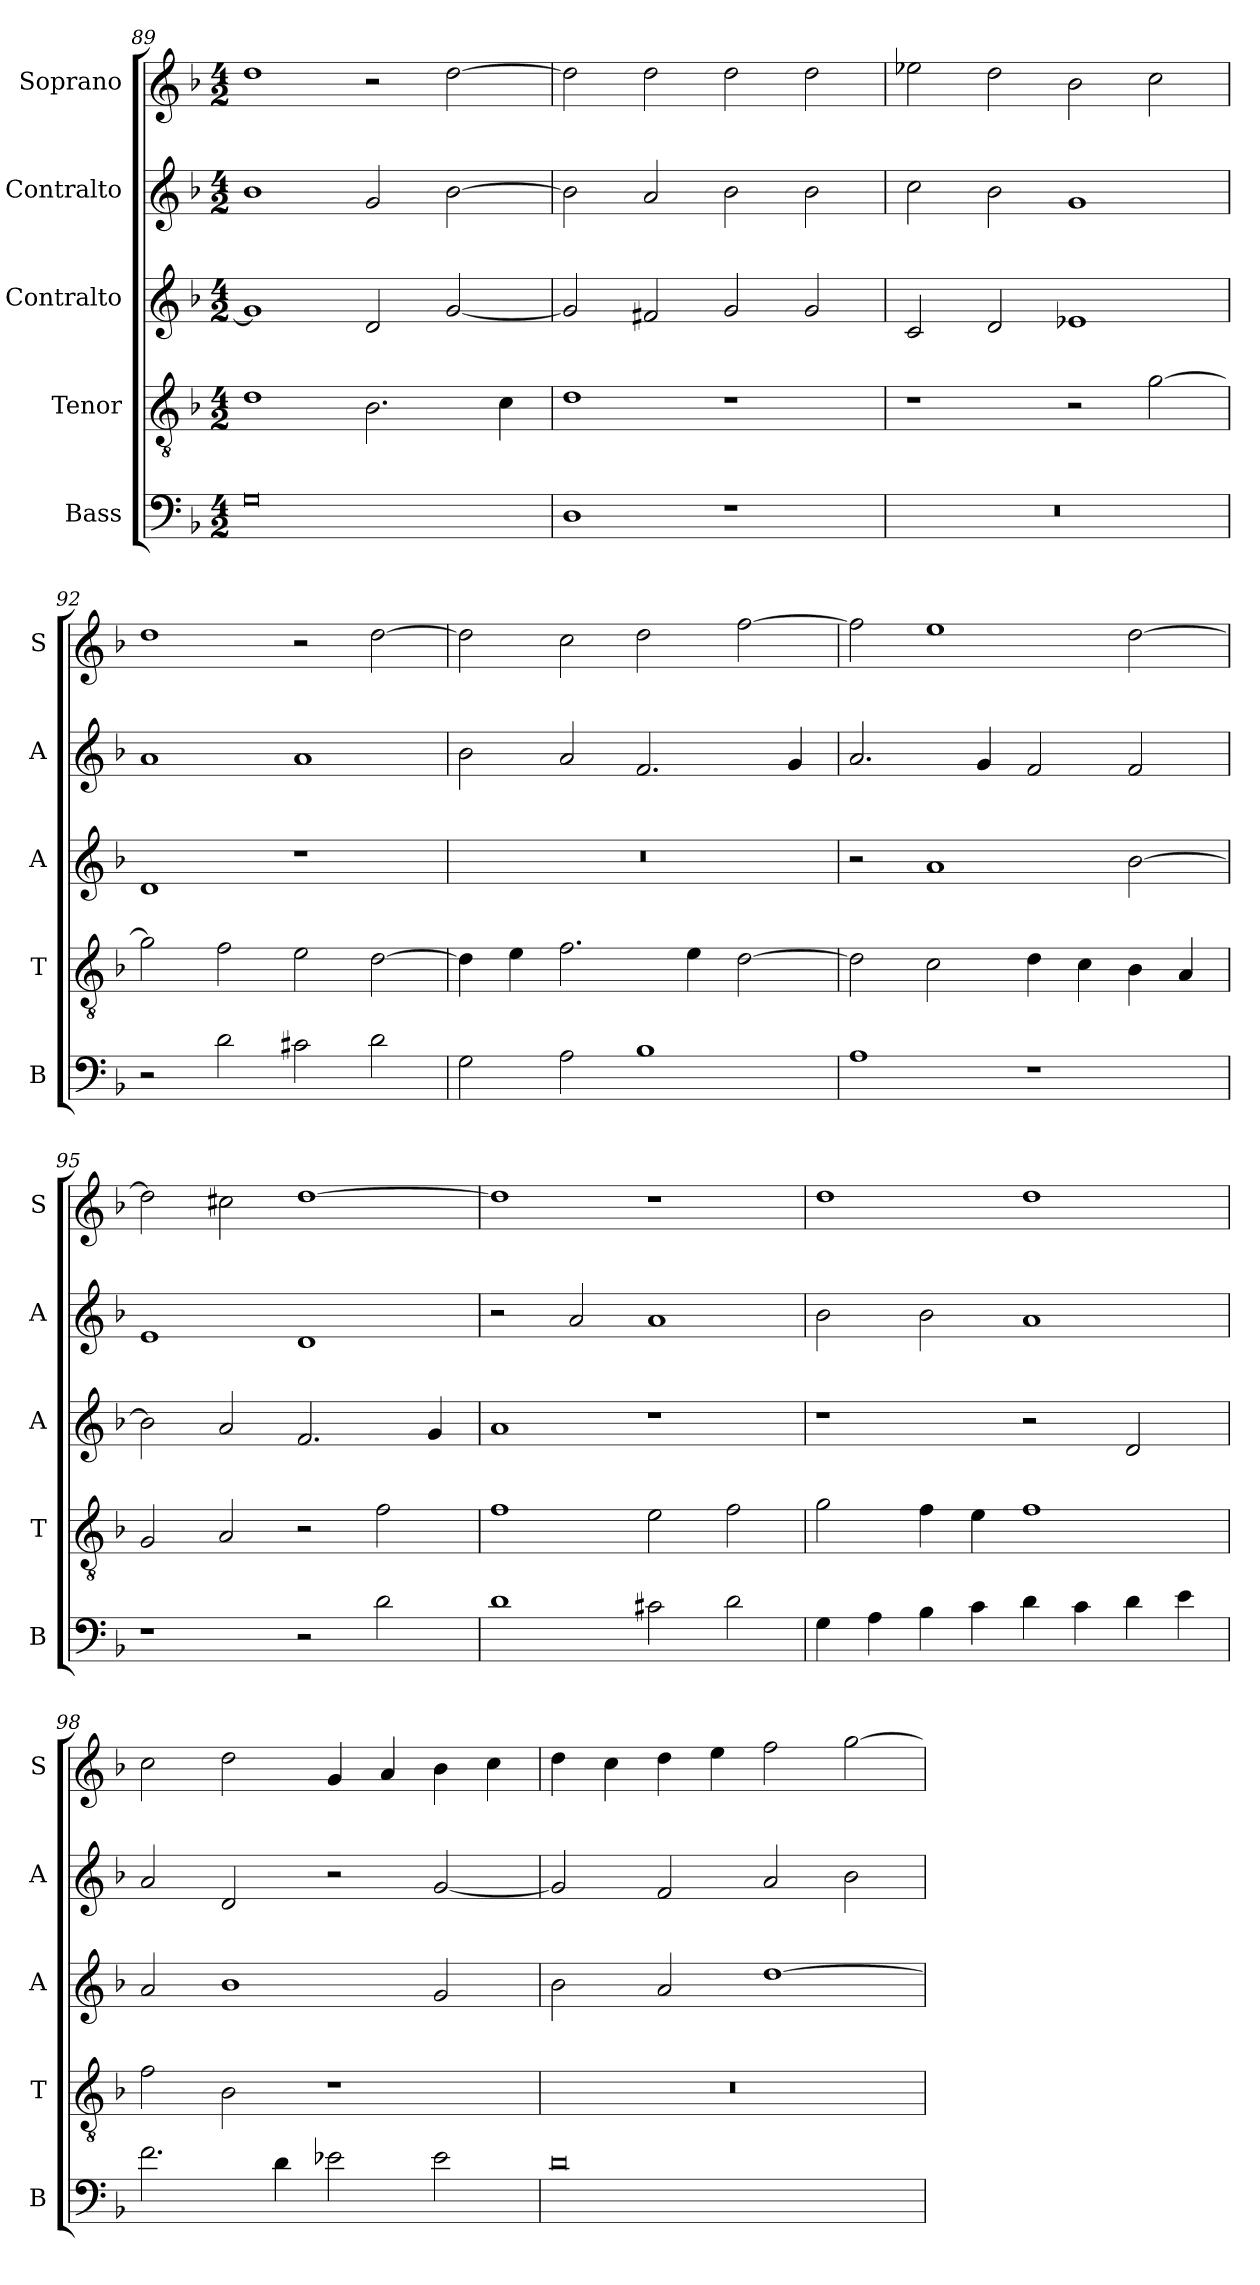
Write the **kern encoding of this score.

**kern	**kern	**kern	**kern	**kern
*part5	*part4	*part3	*part2	*part1
*staff5	*staff4	*staff3	*staff2	*staff1
*I"Bass	*I"Tenor	*I"Contralto	*I"Contralto	*I"Soprano
*I'B	*I'T	*I'A	*I'A	*I'S
*clefF4	*clefGv2	*clefG2	*clefG2	*clefG2
*k[b-]	*k[b-]	*k[b-]	*k[b-]	*k[b-]
*G:dor	*G:dor	*G:dor	*G:dor	*G:dor
*M4/2	*M4/2	*M4/2	*M4/2	*M4/2
=89	=89	=89	=89	=89
0G	1d	1g]	1b-	1dd
.	2.B-	2d	2g	2r
.	.	[2g	[2b-	[2dd
.	4c	.	.	.
=90	=90	=90	=90	=90
1D	1d	2g]	2b-]	2dd]
.	.	2f#X	2a	2dd
1r	1r	2g	2b-	2dd
.	.	2g	2b-	2dd
=91	=91	=91	=91	=91
0r	1r	2c	2cc	2ee-X
.	.	2d	2b-	2dd
.	2r	1e-X	1g	2b-
.	[2g	.	.	2cc
=92	=92	=92	=92	=92
2r	2g]	1d	1a	1dd
2d	2f	.	.	.
2c#X	2e	1r	1a	2r
2d	[2d	.	.	[2dd
=93	=93	=93	=93	=93
2G	4d]	0r	2b-	2dd]
.	4e	.	.	.
2A	2.f	.	2a	2cc
1B-	.	.	2.f	2dd
.	4e	.	.	.
.	[2d	.	.	[2ff
.	.	.	4g	.
=94	=94	=94	=94	=94
1A	2d]	2r	2.a	2ff]
.	2c	1a	.	1ee
.	.	.	4g	.
1r	4d	.	2f	.
.	4c	.	.	.
.	4B-	[2b-	2f	[2dd
.	4A	.	.	.
=95	=95	=95	=95	=95
1r	2G	2b-]	1e	2dd]
.	2A	2a	.	2cc#X
2r	2r	2.f	1d	[1dd
2d	2f	.	.	.
.	.	4g	.	.
=96	=96	=96	=96	=96
1d	1f	1a	2r	1dd]
.	.	.	2a	.
2c#X	2e	1r	1a	1r
2d	2f	.	.	.
=97	=97	=97	=97	=97
4G	2g	1r	2b-	1dd
4A	.	.	.	.
4B-	4f	.	2b-	.
4c	4e	.	.	.
4d	1f	2r	1a	1dd
4c	.	.	.	.
4d	.	2d	.	.
4e	.	.	.	.
=98	=98	=98	=98	=98
2.f	2f	2a	2a	2cc
.	2B-	1b-	2d	2dd
4d	.	.	.	.
2e-X	1r	.	2r	4g
.	.	.	.	4a
2e-	.	2g	[2g	4b-
.	.	.	.	4cc
=99	=99	=99	=99	=99
0d	0r	2b-	2g]	4dd
.	.	.	.	4cc
.	.	2a	2f	4dd
.	.	.	.	4ee
.	.	[1dd	2a	2ff
.	.	.	2b-	[2gg
=	=	=	=	=
*-	*-	*-	*-	*-
